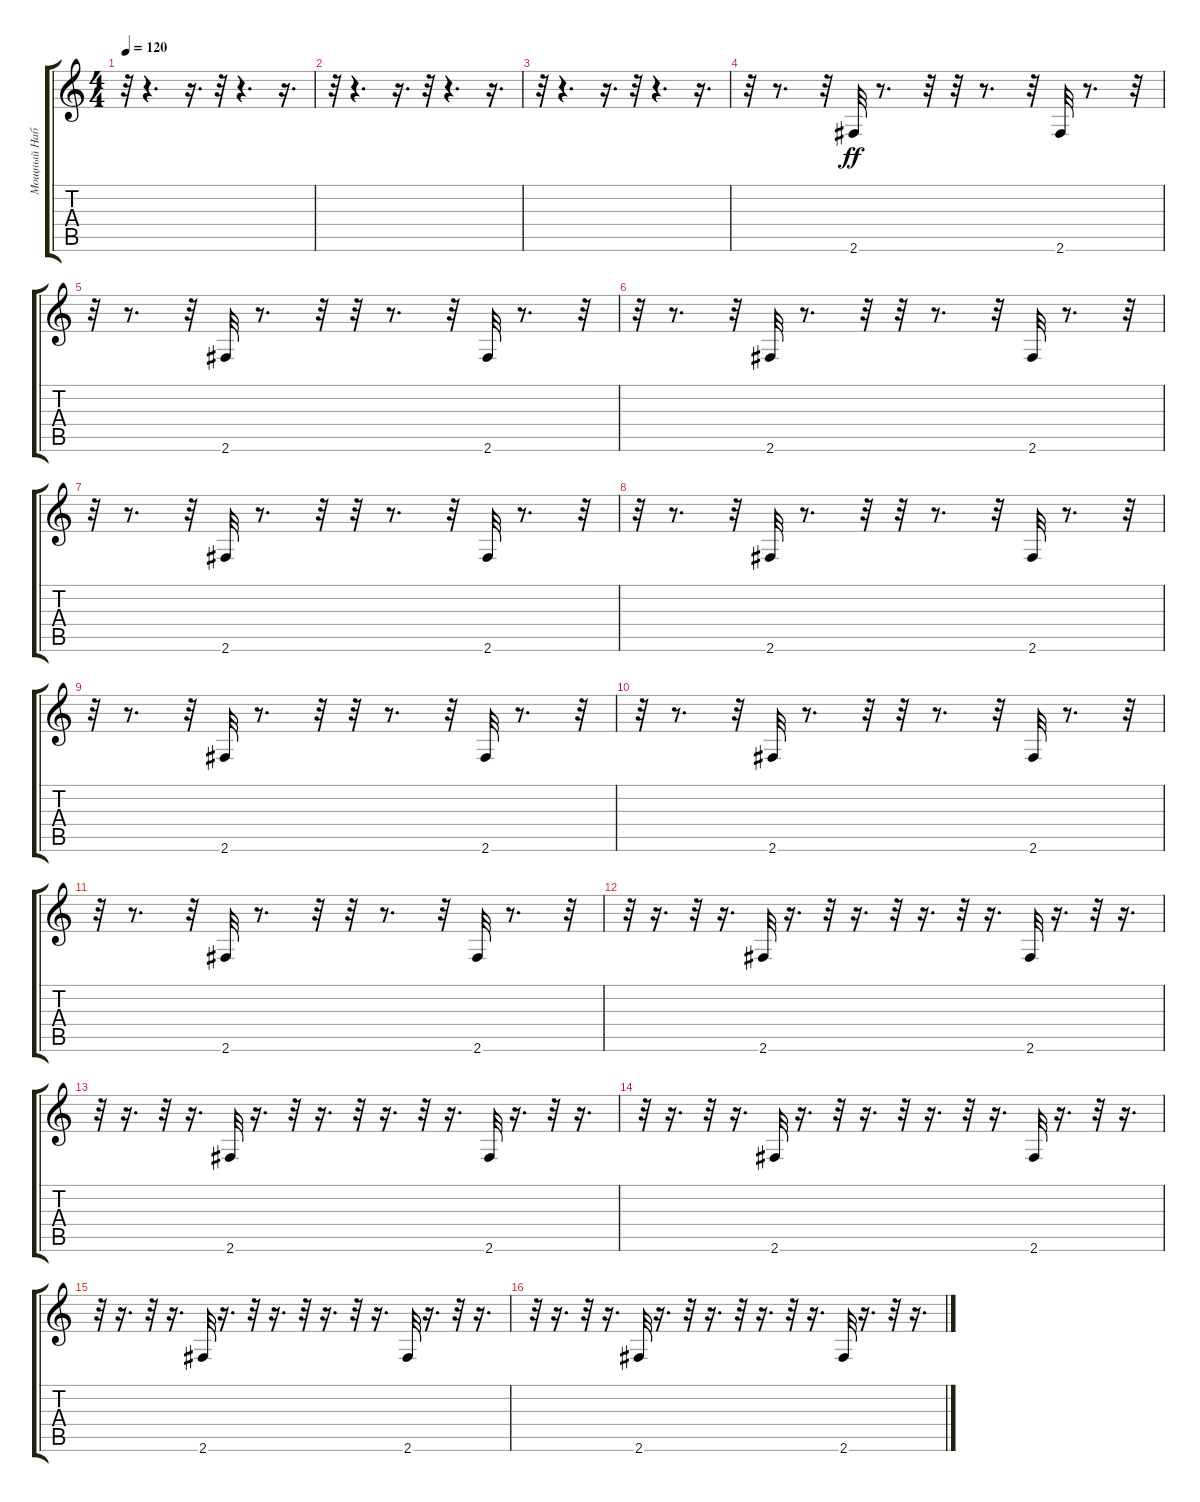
\track ("Мощный Набор" "Мощный Наб") {instrument acousticguitarnylon}
\staff {score tabs}
\tuning (E4 B3 G3 D3 A2 E2) {hide}
\ts (4 4)
\tempo 120
\clef g2
\ks c
r.32{dy ff} r.4{d} r.16{d} r.32 r.4{d} r.16{d} |
r.32 r.4{d} r.16{d} r.32 r.4{d} r.16{d} |
r.32 r.4{d} r.16{d} r.32 r.4{d} r.16{d} |
r.32 r.8{d} r.32 2.6.32 r.8{d} r.32 r.32 r.8{d} r.32 2.6.32 r.8{d} r.32 |
r.32 r.8{d} r.32 2.6.32 r.8{d} r.32 r.32 r.8{d} r.32 2.6.32 r.8{d} r.32 |
r.32 r.8{d} r.32 2.6.32 r.8{d} r.32 r.32 r.8{d} r.32 2.6.32 r.8{d} r.32 |
r.32 r.8{d} r.32 2.6.32 r.8{d} r.32 r.32 r.8{d} r.32 2.6.32 r.8{d} r.32 |
r.32 r.8{d} r.32 2.6.32 r.8{d} r.32 r.32 r.8{d} r.32 2.6.32 r.8{d} r.32 |
r.32 r.8{d} r.32 2.6.32 r.8{d} r.32 r.32 r.8{d} r.32 2.6.32 r.8{d} r.32 |
r.32 r.8{d} r.32 2.6.32 r.8{d} r.32 r.32 r.8{d} r.32 2.6.32 r.8{d} r.32 |
r.32 r.8{d} r.32 2.6.32 r.8{d} r.32 r.32 r.8{d} r.32 2.6.32 r.8{d} r.32 |
r.32 r.16{d} r.32 r.16{d} 2.6.32 r.16{d} r.32 r.16{d} r.32 r.16{d} r.32 r.16{d} 2.6.32 r.16{d} r.32 r.16{d} |
r.32 r.16{d} r.32 r.16{d} 2.6.32 r.16{d} r.32 r.16{d} r.32 r.16{d} r.32 r.16{d} 2.6.32 r.16{d} r.32 r.16{d} |
r.32 r.16{d} r.32 r.16{d} 2.6.32 r.16{d} r.32 r.16{d} r.32 r.16{d} r.32 r.16{d} 2.6.32 r.16{d} r.32 r.16{d} |
r.32 r.16{d} r.32 r.16{d} 2.6.32 r.16{d} r.32 r.16{d} r.32 r.16{d} r.32 r.16{d} 2.6.32 r.16{d} r.32 r.16{d} |
r.32 r.16{d} r.32 r.16{d} 2.6.32 r.16{d} r.32 r.16{d} r.32 r.16{d} r.32 r.16{d} 2.6.32 r.16{d} r.32 r.16{d}
